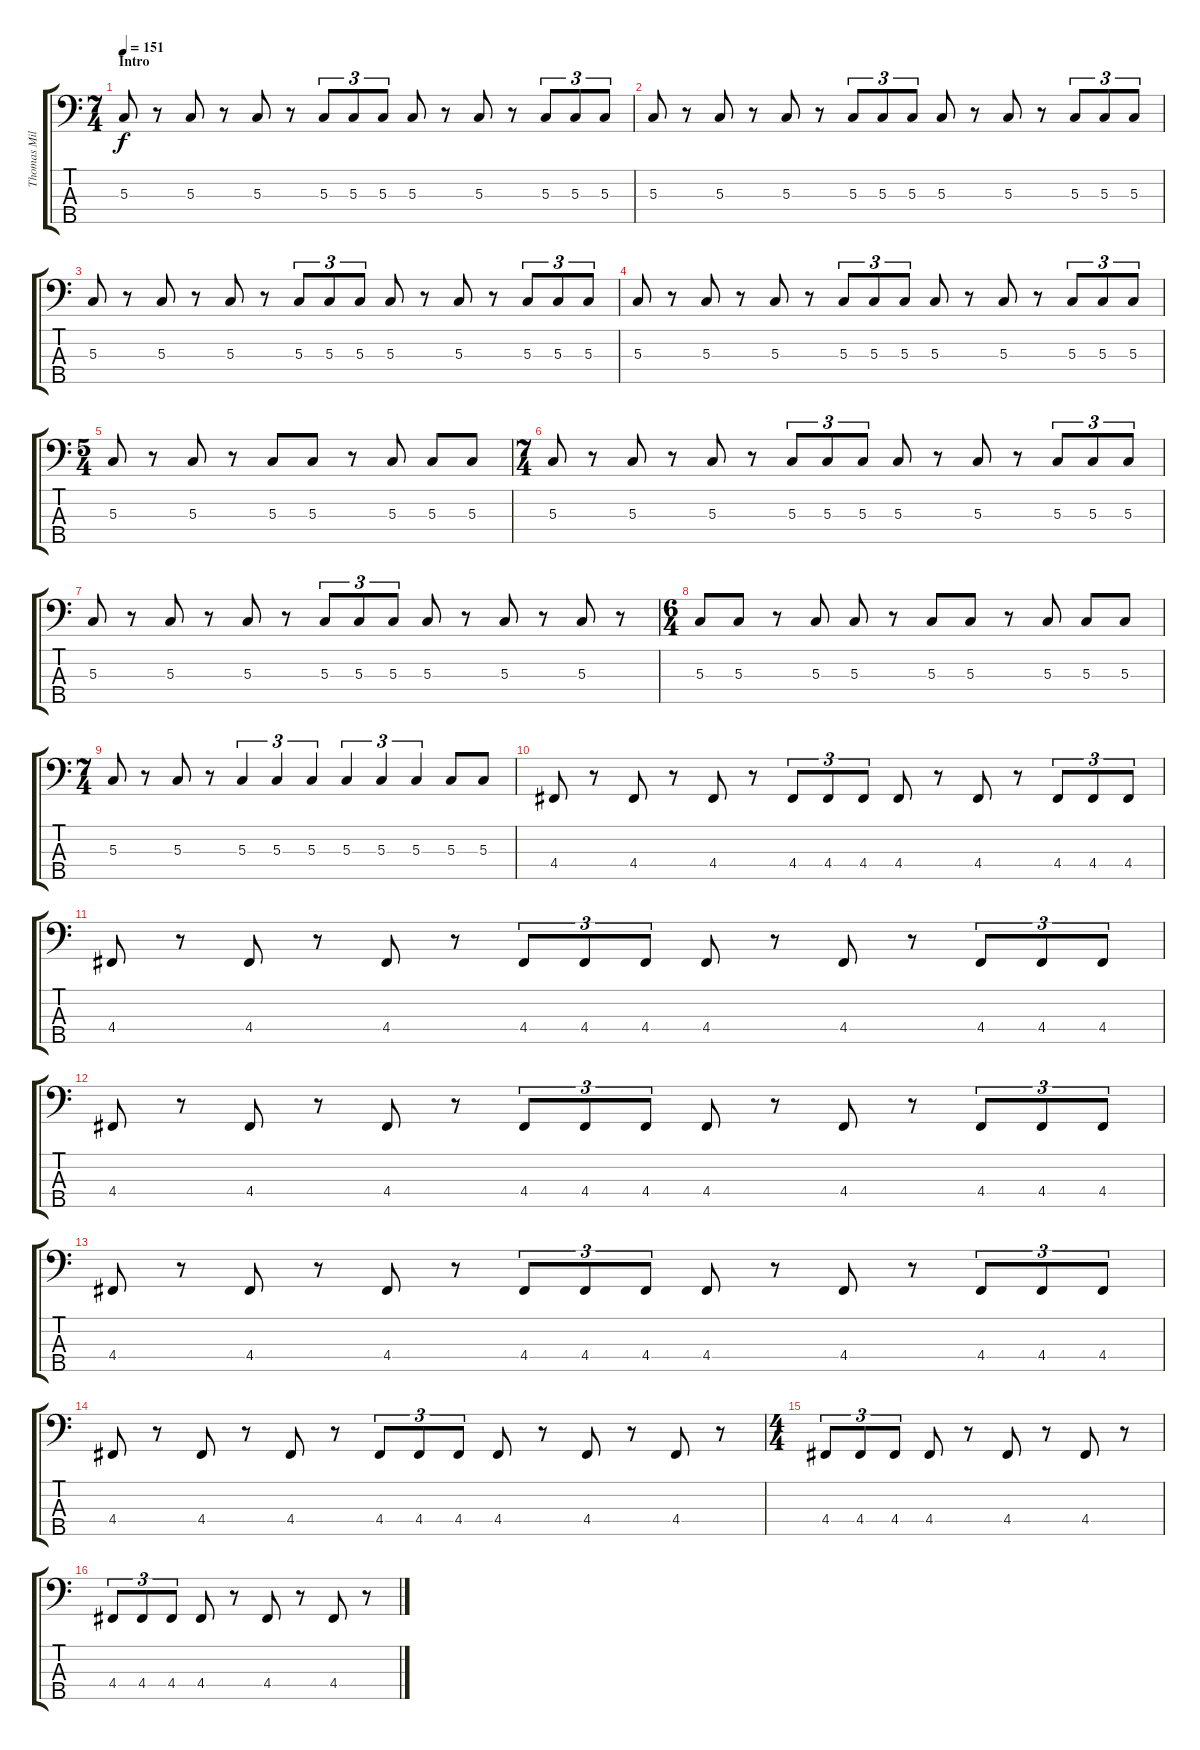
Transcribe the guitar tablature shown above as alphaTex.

\track ("Thomas Miller" "Thomas Mil") {instrument electricbassfinger}
\staff {score tabs}
\tuning (F2 C2 G1 D1 A0) {hide}
\ts (7 4)
\section ("" "Intro")
\tempo 151
\tempo 128
\tempo 151
\clef f4
\ks c
5.3.8{dy f instrument electricbassfinger} r.8 5.3.8 r.8 5.3.8 r.8 5.3.8{tu (3 2)} 5.3.8{tu (3 2)} 5.3.8{tu (3 2)} 5.3.8 r.8 5.3.8 r.8 5.3.8{tu (3 2)} 5.3.8{tu (3 2)} 5.3.8{tu (3 2)} |
5.3.8 r.8 5.3.8 r.8 5.3.8 r.8 5.3.8{tu (3 2)} 5.3.8{tu (3 2)} 5.3.8{tu (3 2)} 5.3.8 r.8 5.3.8 r.8 5.3.8{tu (3 2)} 5.3.8{tu (3 2)} 5.3.8{tu (3 2)} |
5.3.8 r.8 5.3.8 r.8 5.3.8 r.8 5.3.8{tu (3 2)} 5.3.8{tu (3 2)} 5.3.8{tu (3 2)} 5.3.8 r.8 5.3.8 r.8 5.3.8{tu (3 2)} 5.3.8{tu (3 2)} 5.3.8{tu (3 2)} |
5.3.8 r.8 5.3.8 r.8 5.3.8 r.8 5.3.8{tu (3 2)} 5.3.8{tu (3 2)} 5.3.8{tu (3 2)} 5.3.8 r.8 5.3.8 r.8 5.3.8{tu (3 2)} 5.3.8{tu (3 2)} 5.3.8{tu (3 2)} |
\ts (5 4)
5.3.8 r.8 5.3.8 r.8 5.3.8 5.3.8 r.8 5.3.8 5.3.8 5.3.8 |
\ts (7 4)
5.3.8 r.8 5.3.8 r.8 5.3.8 r.8 5.3.8{tu (3 2)} 5.3.8{tu (3 2)} 5.3.8{tu (3 2)} 5.3.8 r.8 5.3.8 r.8 5.3.8{tu (3 2)} 5.3.8{tu (3 2)} 5.3.8{tu (3 2)} |
5.3.8 r.8 5.3.8 r.8 5.3.8 r.8 5.3.8{tu (3 2)} 5.3.8{tu (3 2)} 5.3.8{tu (3 2)} 5.3.8 r.8 5.3.8 r.8 5.3.8 r.8 |
\ts (6 4)
5.3.8 5.3.8 r.8 5.3.8 5.3.8 r.8 5.3.8 5.3.8 r.8 5.3.8 5.3.8 5.3.8 |
\ts (7 4)
5.3.8 r.8 5.3.8 r.8 5.3.4{tu (3 2)} 5.3.4{tu (3 2)} 5.3.4{tu (3 2)} 5.3.4{tu (3 2)} 5.3.4{tu (3 2)} 5.3.4{tu (3 2)} 5.3.8 5.3.8 |
4.4.8 r.8 4.4.8 r.8 4.4.8 r.8 4.4.8{tu (3 2)} 4.4.8{tu (3 2)} 4.4.8{tu (3 2)} 4.4.8 r.8 4.4.8 r.8 4.4.8{tu (3 2)} 4.4.8{tu (3 2)} 4.4.8{tu (3 2)} |
4.4.8 r.8 4.4.8 r.8 4.4.8 r.8 4.4.8{tu (3 2)} 4.4.8{tu (3 2)} 4.4.8{tu (3 2)} 4.4.8 r.8 4.4.8 r.8 4.4.8{tu (3 2)} 4.4.8{tu (3 2)} 4.4.8{tu (3 2)} |
4.4.8 r.8 4.4.8 r.8 4.4.8 r.8 4.4.8{tu (3 2)} 4.4.8{tu (3 2)} 4.4.8{tu (3 2)} 4.4.8 r.8 4.4.8 r.8 4.4.8{tu (3 2)} 4.4.8{tu (3 2)} 4.4.8{tu (3 2)} |
4.4.8 r.8 4.4.8 r.8 4.4.8 r.8 4.4.8{tu (3 2)} 4.4.8{tu (3 2)} 4.4.8{tu (3 2)} 4.4.8 r.8 4.4.8 r.8 4.4.8{tu (3 2)} 4.4.8{tu (3 2)} 4.4.8{tu (3 2)} |
4.4.8 r.8 4.4.8 r.8 4.4.8 r.8 4.4.8{tu (3 2)} 4.4.8{tu (3 2)} 4.4.8{tu (3 2)} 4.4.8 r.8 4.4.8 r.8 4.4.8 r.8 |
\ts (4 4)
4.4.8{tu (3 2)} 4.4.8{tu (3 2)} 4.4.8{tu (3 2)} 4.4.8 r.8 4.4.8 r.8 4.4.8 r.8 |
4.4.8{tu (3 2)} 4.4.8{tu (3 2)} 4.4.8{tu (3 2)} 4.4.8 r.8 4.4.8 r.8 4.4.8 r.8
